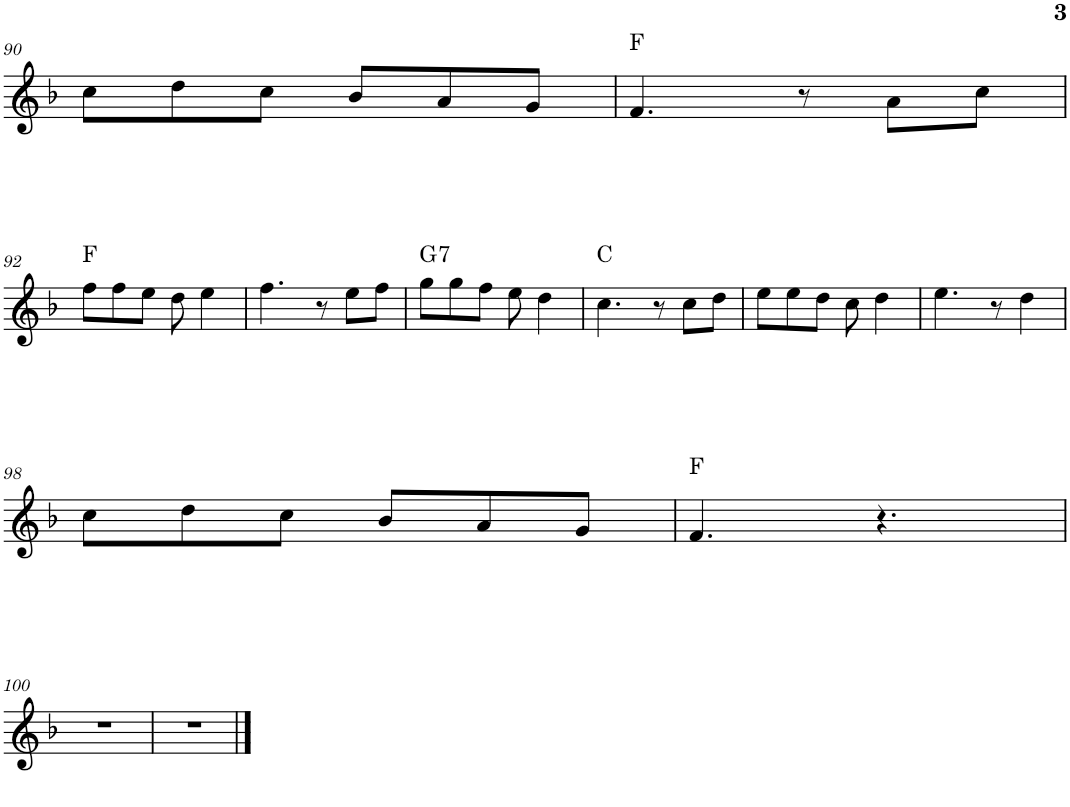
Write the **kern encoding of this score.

**kern	**harte
*part1	*part1
*staff1	*
*I"Trumpet	*
*I'Tp.	*
!!LO:PB:g=z
*clefG2	*
*k[b-]	*
*M6/8	*
=90	=90
8cc\L	.
8dd\	.
8cc\J	.
8b-/L	.
8a/	.
8g/J	.
=91	=91
4.f/	F:maj
8r	.
8a\L	.
8cc\J	.
!!LO:LB:g=z
=92	=92
8ff\L	F:maj
8ff\	.
8ee\J	.
8dd\	.
4ee\	.
=93	=93
4.ff\	.
8r	.
8ee\L	.
8ff\J	.
=94	=94
!	!LO:H:kt=7
8gg\L	G:7
8gg\	.
8ff\J	.
8ee\	.
4dd\	.
=95	=95
4.cc\	C:maj
8r	.
8cc\L	.
8dd\J	.
=96	=96
8ee\L	.
8ee\	.
8dd\J	.
8cc\	.
4dd\	.
=97	=97
4.ee\	.
8r	.
4dd\	.
!!LO:LB:g=z
=98	=98
8cc\L	.
8dd\	.
8cc\J	.
8b-/L	.
8a/	.
8g/J	.
=99	=99
4.f/	F:maj
4.r	.
!!LO:LB:g=z
=100	=100
2.r	.
=101	=101
2.r	.
==	==
*-	*-
